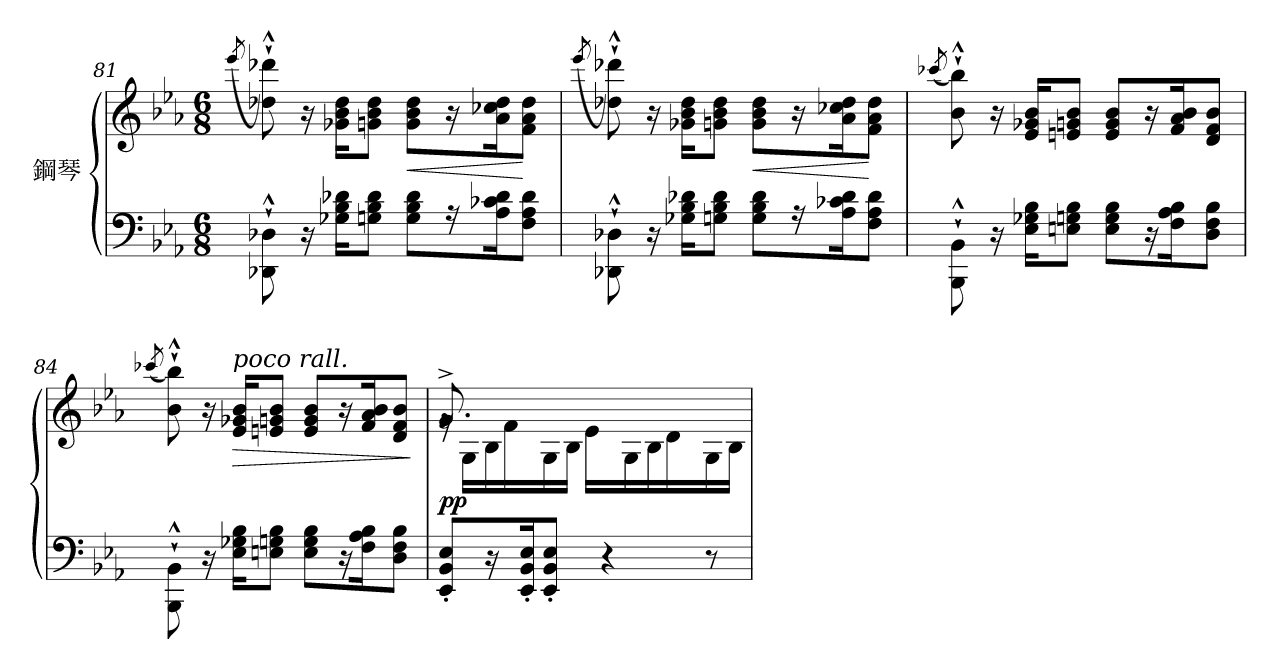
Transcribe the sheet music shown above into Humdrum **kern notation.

**kern	**kern	**dynam
*part1	*part1	*part1
*staff2	*staff1	*staff1/2
*I"鋼琴	*	*
!!LO:LB:g=z
*clefF4	*clefG2	*
*k[b-e-a-]	*k[b-e-a-]	*
*M6/8	*M6/8	*
=81	=81	=81
.	(>8qeee-/	.
8DD-X\`^^ 8D-X\`^^	8dd-X\`^^ 8ddd-X\`^^)	.
16r	16r	.
16G-X\ 16B-\ 16d-X\KL	16g-X\ 16b-\ 16dd-\KL	.
8Gn\ 8B-\ 8d-\J	8gn\ 8b-\ 8dd-\J	.
!	!	!LO:HP:b
8G\ 8B-\ 8d-\L	8g\ 8b-\ 8dd-\L	<
16r	16r	.
16A-\ 16c-X\ 16d-\K	16a-\ 16cc-X\ 16dd-\K	.
8F\ 8A-\ 8d-\J	8f\ 8a-\ 8dd-\J	[
=82	=82	=82
.	(>8qeee-/	.
8DD-X\`^^ 8D-X\`^^	8dd-X\`^^ 8ddd-X\`^^)	.
16r	16r	.
16G-X\ 16B-\ 16d-X\KL	16g-X\ 16b-\ 16dd-\KL	.
8Gn\ 8B-\ 8d-\J	8gn\ 8b-\ 8dd-\J	.
!	!	!LO:HP:b
8G\ 8B-\ 8d-\L	8g\ 8b-\ 8dd-\L	<
16r	16r	.
16A-\ 16c-X\ 16d-\K	16a-\ 16cc-X\ 16dd-\K	.
8F\ 8A-\ 8d-\J	8f\ 8a-\ 8dd-\J	[
=83	=83	=83
.	(>8qccc-X/	.
8BBB-\`^^ 8BB-\`^^	8b-\`^^ 8bb-\`^^)	.
16r	16r	.
16E-\ 16G-X\ 16B-\KL	16e-/ 16g-X/ 16b-/KL	.
8En\ 8Gn\ 8B-\J	8en/ 8gn/ 8b-/J	.
8E\ 8G\ 8B-\L	8e/ 8g/ 8b-/L	.
16r	16r	.
16F\ 16A-\ 16B-\K	16f/ 16a-/ 16b-/K	.
8D\ 8F\ 8B-\J	8d/ 8f/ 8b-/J	.
=84	=84	=84
*	*MM152	*
.	(>8qccc-X/	.
8BBB-\`^^ 8BB-\`^^	8b-\`^^ 8bb-\`^^)	.
*	*MM136	*
16r	16r	.
!	!LO:TX:a:i:t=poco rall.	!
!	!	!LO:HP:b
16E-\ 16G-X\ 16B-\KL	16e-/ 16g-X/ 16b-/KL	>
*	*MM120	*
8En\ 8Gn\ 8B-\J	8en/ 8gn/ 8b-/J	.
*	*MM104	*
8E\ 8G\ 8B-\L	8e/ 8g/ 8b-/L	.
*	*MM88	*
16r	16r	.
16F\ 16A-\ 16B-\K	16f/ 16a-/ 16b-/K	.
*	*MM24	*
8D\ 8F\ 8B-\J	8d/ 8f/ 8b-/J	.
.	.	]
!!LO:LB:g=z
=85	=85	=85
*	*MM90	*
!	!LO:TX:a:Bi:t=un poco rit. a capriccio	!
!	!LO:N:head=open	!LO:DY:b
*	*^	*
8EE-/' 8BB-/' 8E-/'L	8.g^/	16rg	pp
.	.	16G\LL	.
16r	.	16B-\	.
*	*MM100	*	*
16EE-/' 16BB-/' 16E-/'K	8.f~^/yy	16f\	.
8EE-/' 8BB-/' 8E-/'J	.	16G\	.
.	.	16B-\JJ	.
*	*MM110	*	*
4r	8.e-~^/yy	16e-\LL	.
.	.	16G\	.
.	.	16B-\	.
*	*MM120	*	*
.	8.d~^/yy	16d\	.
8r	.	16G\	.
.	.	16B-\JJ	.
*	*v	*v	*
=	=	=
*-	*-	*-
